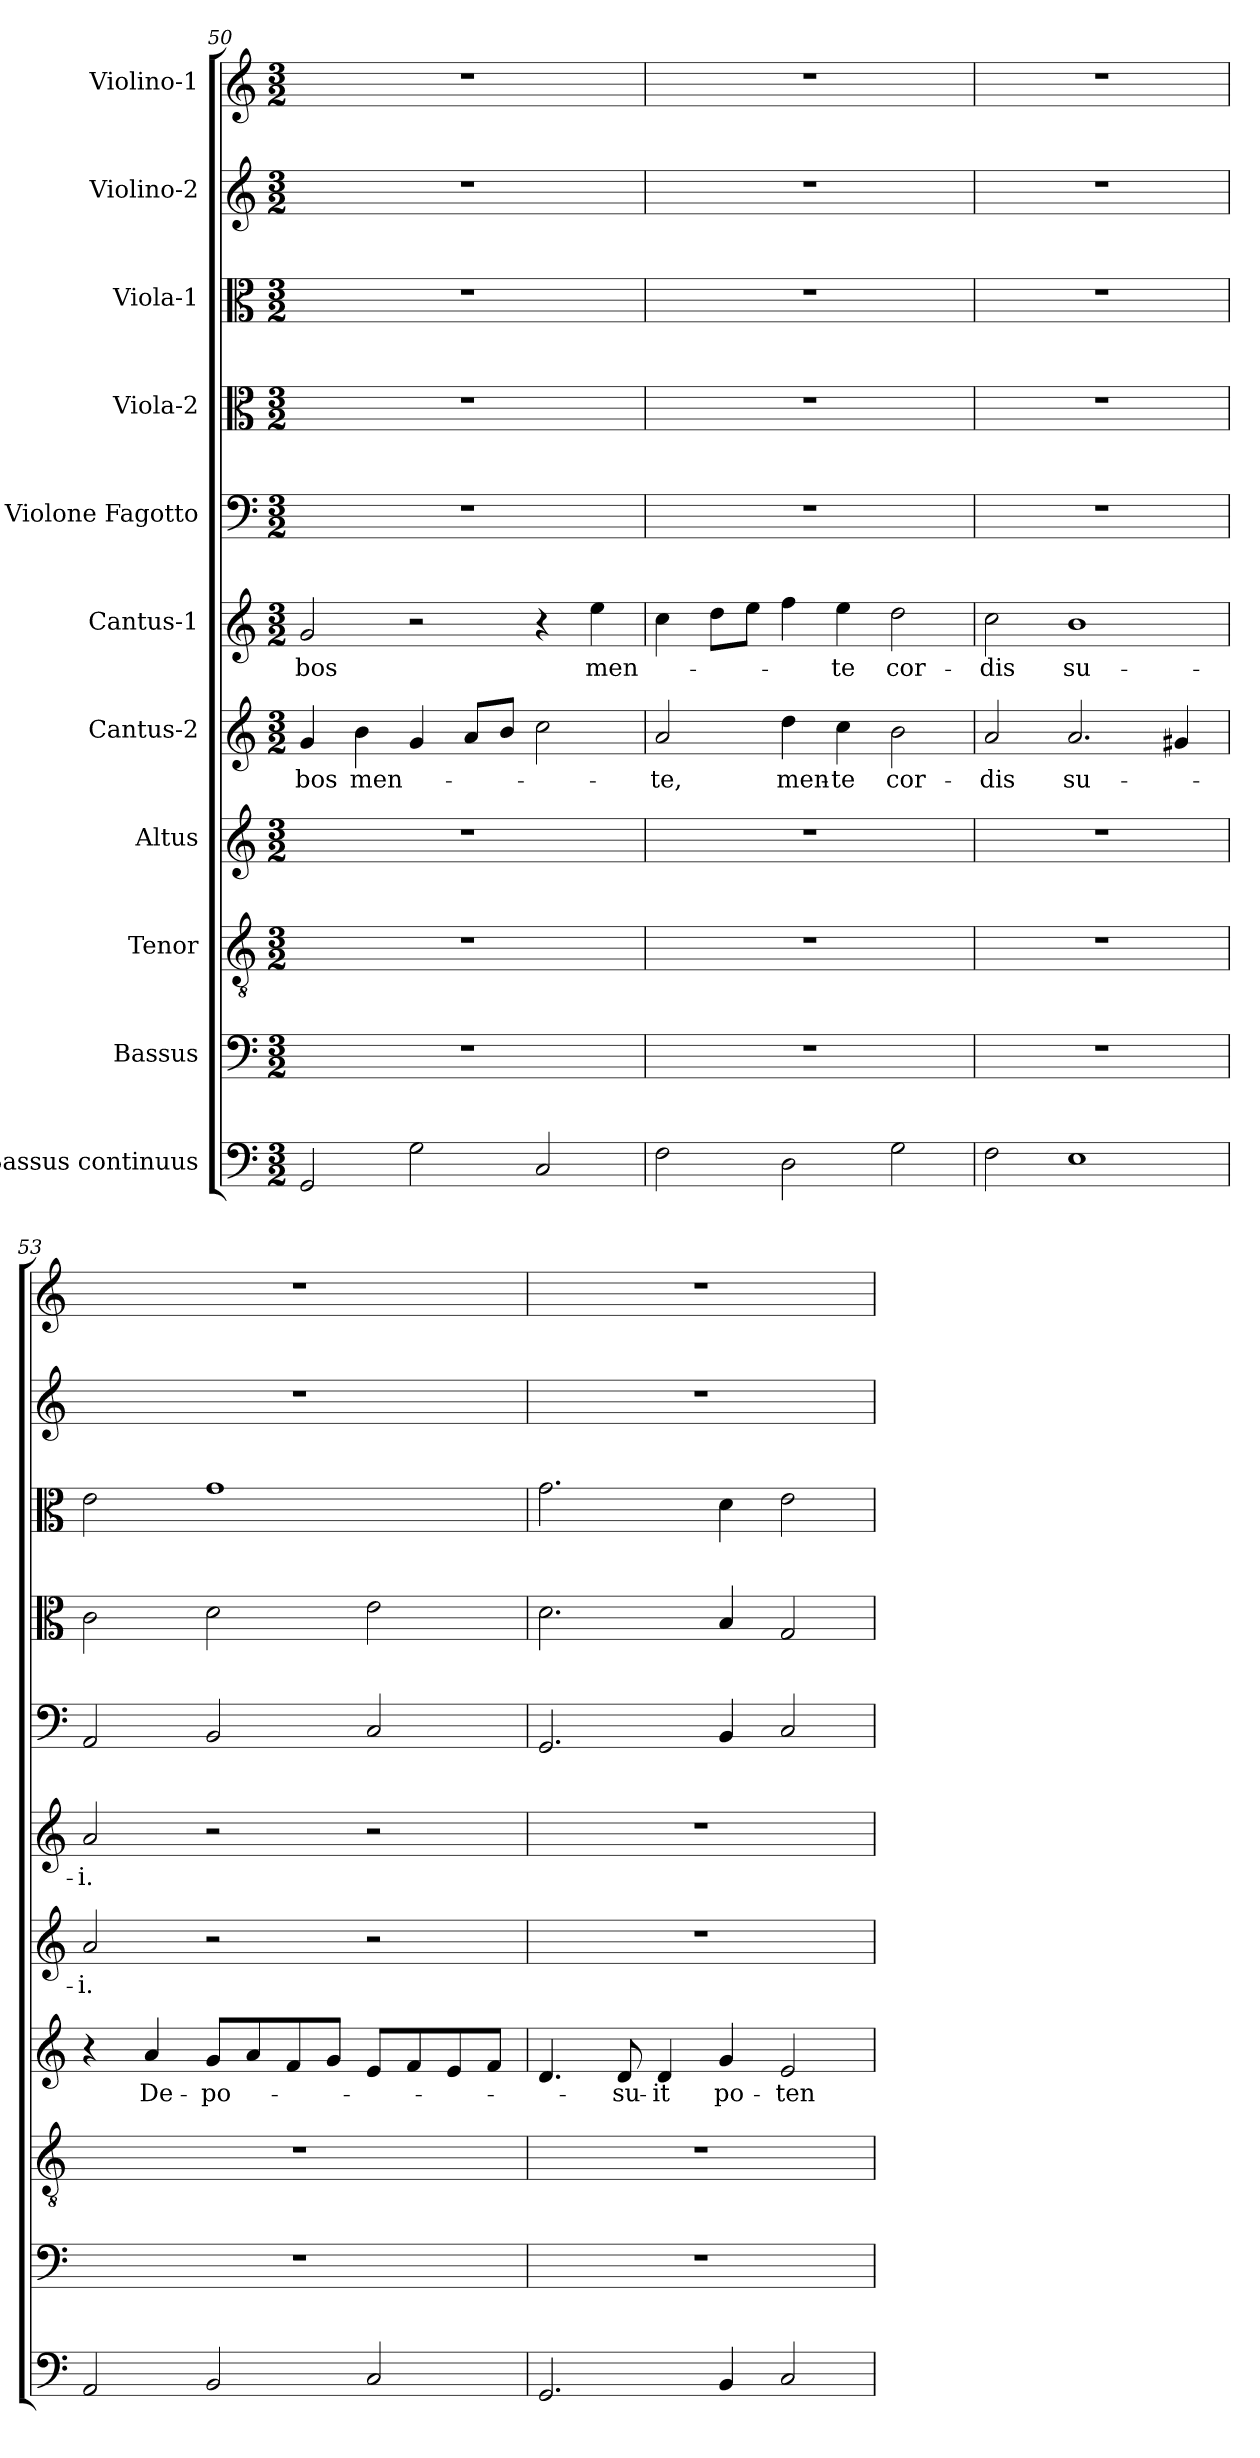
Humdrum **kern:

**kern	**kern	**kern	**kern	**text	**kern	**text	**kern	**text	**kern	**kern	**kern	**kern	**kern
*part11	*part10	*part9	*part8	*part8	*part7	*part7	*part6	*part6	*part5	*part4	*part3	*part2	*part1
*staff11	*staff10	*staff9	*staff8	*staff8	*staff7	*staff7	*staff6	*staff6	*staff5	*staff4	*staff3	*staff2	*staff1
*I"Bassus continuus	*I"Bassus	*I"Tenor	*I"Altus	*	*I"Cantus-2	*	*I"Cantus-1	*	*I"Violone Fagotto	*I"Viola-2	*I"Viola-1	*I"Violino-2	*I"Violino-1
*clefF4	*clefF4	*clefGv2	*clefG2	*	*clefG2	*	*clefG2	*	*clefF4	*clefC3	*clefC3	*clefG2	*clefG2
*k[]	*k[]	*k[]	*k[]	*	*k[]	*	*k[]	*	*k[]	*k[]	*k[]	*k[]	*k[]
*C:	*C:	*C:	*C:	*	*C:	*	*C:	*	*C:	*C:	*C:	*C:	*C:
*M3/2	*M3/2	*M3/2	*M3/2	*	*M3/2	*	*M3/2	*	*M3/2	*M3/2	*M3/2	*M3/2	*M3/2
=50	=50	=50	=50	=50	=50	=50	=50	=50	=50	=50	=50	=50	=50
!	!	!	!	!	!	!LO:LY:b	!	!LO:LY:b	!	!	!	!	!
2GG!/	1.r	1.r	1.r	.	4g/	-bos	2g/	-bos	1.r	1.r	1.r	1.r	1.r
!	!	!	!	!	!	!LO:LY:b	!	!	!	!	!	!	!
.	.	.	.	.	4b\	men-	.	.	.	.	.	.	.
2G!\	.	.	.	.	4g/	.	2r	.	.	.	.	.	.
.	.	.	.	.	8a/L	.	.	.	.	.	.	.	.
.	.	.	.	.	8b/J	.	.	.	.	.	.	.	.
2C!/	.	.	.	.	2cc\	.	4r	.	.	.	.	.	.
!	!	!	!	!	!	!	!	!LO:LY:b	!	!	!	!	!
.	.	.	.	.	.	.	4ee\	men-	.	.	.	.	.
=51	=51	=51	=51	=51	=51	=51	=51	=51	=51	=51	=51	=51	=51
!	!	!	!	!	!	!LO:LY:b	!	!	!	!	!	!	!
2F!\	1.r	1.r	1.r	.	2a/	-te,	4cc\	.	1.r	1.r	1.r	1.r	1.r
.	.	.	.	.	.	.	8dd\L	.	.	.	.	.	.
.	.	.	.	.	.	.	8ee\J	.	.	.	.	.	.
!	!	!	!	!	!	!LO:LY:b	!	!	!	!	!	!	!
2D!\	.	.	.	.	4dd\	men-	4ff\	.	.	.	.	.	.
!	!	!	!	!	!	!LO:LY:b	!	!LO:LY:b	!	!	!	!	!
.	.	.	.	.	4cc\	-te	4ee\	-te	.	.	.	.	.
!	!	!	!	!	!	!LO:LY:b	!	!LO:LY:b	!	!	!	!	!
2G!\	.	.	.	.	2b\	cor-	2dd\	cor-	.	.	.	.	.
=52	=52	=52	=52	=52	=52	=52	=52	=52	=52	=52	=52	=52	=52
!	!	!	!	!	!	!LO:LY:b	!	!LO:LY:b	!	!	!	!	!
2F!\	1.r	1.r	1.r	.	2a/	-dis	2cc\	-dis	1.r	1.r	1.r	1.r	1.r
!	!	!	!	!	!	!LO:LY:b	!	!LO:LY:b	!	!	!	!	!
1E!	.	.	.	.	2.a/	su-	1b	su-	.	.	.	.	.
.	.	.	.	.	4g#X/	.	.	.	.	.	.	.	.
=53	=53	=53	=53	=53	=53	=53	=53	=53	=53	=53	=53	=53	=53
!	!	!	!	!	!	!LO:LY:b	!	!LO:LY:b	!	!	!	!	!
2AA!/	1.r	1.r	4r	.	2a/	-i.	2a/	-i.	2AA/	2c\	2e\	1.r	1.r
!	!	!	!	!LO:LY:b	!	!	!	!	!	!	!	!	!
.	.	.	4a/	De-	.	.	.	.	.	.	.	.	.
!	!	!	!	!LO:LY:b	!	!	!	!	!	!	!	!	!
2BB!/	.	.	8g/L	-po-	2r	.	2r	.	2BB/	2d\	1g	.	.
.	.	.	8a/	.	.	.	.	.	.	.	.	.	.
.	.	.	8f/	.	.	.	.	.	.	.	.	.	.
.	.	.	8g/J	.	.	.	.	.	.	.	.	.	.
2C!/	.	.	8e/L	.	2r	.	2r	.	2C/	2e\	.	.	.
.	.	.	8f/	.	.	.	.	.	.	.	.	.	.
.	.	.	8e/	.	.	.	.	.	.	.	.	.	.
.	.	.	8f/J	.	.	.	.	.	.	.	.	.	.
!!LO:PB:g=z
=54	=54	=54	=54	=54	=54	=54	=54	=54	=54	=54	=54	=54	=54
2.GG!/	1.r	1.r	4.d/	.	1.r	.	1.r	.	2.GG/	2.d\	2.g\	1.r	1.r
!	!	!	!	!LO:LY:b	!	!	!	!	!	!	!	!	!
.	.	.	8d/	-su-	.	.	.	.	.	.	.	.	.
!	!	!	!	!LO:LY:b	!	!	!	!	!	!	!	!	!
.	.	.	4d/	-it	.	.	.	.	.	.	.	.	.
!	!	!	!	!LO:LY:b	!	!	!	!	!	!	!	!	!
4BB!/	.	.	4g/	po-	.	.	.	.	4BB/	4B/	4d\	.	.
!	!	!	!	!LO:LY:b	!	!	!	!	!	!	!	!	!
2C!/	.	.	2e/	-ten-	.	.	.	.	2C/	2G/	2e\	.	.
=	=	=	=	=	=	=	=	=	=	=	=	=	=
*-	*-	*-	*-	*-	*-	*-	*-	*-	*-	*-	*-	*-	*-
